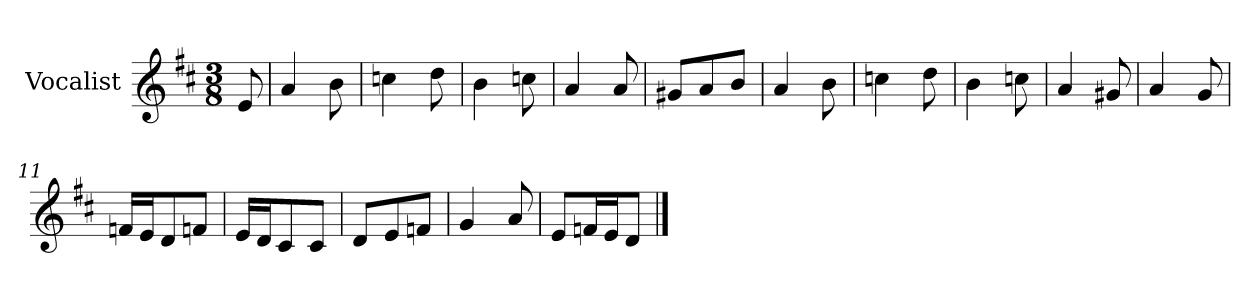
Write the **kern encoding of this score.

**kern
*part1
*staff1
*I"Vocalist
*k[f#c#]
*D:
*M3/8
=
8e
=1
4a
8b
=2
4ccn
8dd
=3
4b
8ccn
=4
4a
8a
=5
8g#XL
8a
8bJ
=6
4a
8b
=7
4ccn
8dd
=8
4b
8ccn
=9
4a
8g#X
=10
4a
8g
=11
16fnLL
16eJ
8d
8fnJ
=12
16eLL
16dJ
8c#
8c#J
=13
8dL
8e
8fnJ
=14
4g
8a
=15
8eL
16fnL
16eJ
8dJ
==
*-
